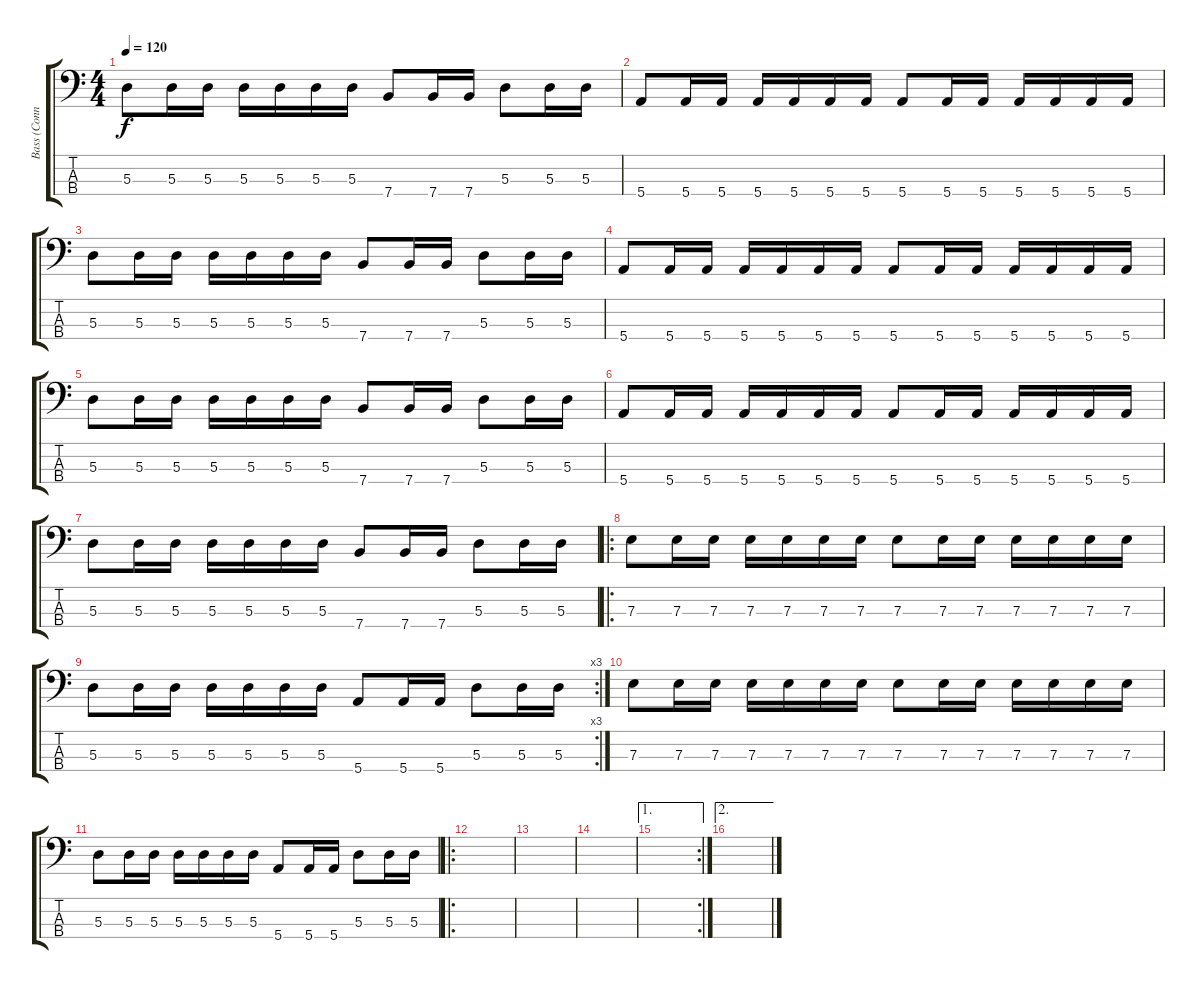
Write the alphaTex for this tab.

\track ("Bass (Connor)" "Bass (Conn") {instrument electricbasspick}
\staff {score tabs}
\tuning (G2 D2 A1 E1) {hide}
\ts (4 4)
\tempo 120
\clef f4
\ks c
5.3.8{dy f} 5.3.16 5.3.16 5.3.16 5.3.16 5.3.16 5.3.16 7.4.8 7.4.16 7.4.16 5.3.8 5.3.16 5.3.16 |
5.4.8 5.4.16 5.4.16 5.4.16 5.4.16 5.4.16 5.4.16 5.4.8 5.4.16 5.4.16 5.4.16 5.4.16 5.4.16 5.4.16 |
5.3.8 5.3.16 5.3.16 5.3.16 5.3.16 5.3.16 5.3.16 7.4.8 7.4.16 7.4.16 5.3.8 5.3.16 5.3.16 |
5.4.8 5.4.16 5.4.16 5.4.16 5.4.16 5.4.16 5.4.16 5.4.8 5.4.16 5.4.16 5.4.16 5.4.16 5.4.16 5.4.16 |
5.3.8 5.3.16 5.3.16 5.3.16 5.3.16 5.3.16 5.3.16 7.4.8 7.4.16 7.4.16 5.3.8 5.3.16 5.3.16 |
5.4.8 5.4.16 5.4.16 5.4.16 5.4.16 5.4.16 5.4.16 5.4.8 5.4.16 5.4.16 5.4.16 5.4.16 5.4.16 5.4.16 |
5.3.8 5.3.16 5.3.16 5.3.16 5.3.16 5.3.16 5.3.16 7.4.8 7.4.16 7.4.16 5.3.8 5.3.16 5.3.16 |
\ro
7.3.8 7.3.16 7.3.16 7.3.16 7.3.16 7.3.16 7.3.16 7.3.8 7.3.16 7.3.16 7.3.16 7.3.16 7.3.16 7.3.16 |
\rc 3
5.3.8 5.3.16 5.3.16 5.3.16 5.3.16 5.3.16 5.3.16 5.4.8 5.4.16 5.4.16 5.3.8 5.3.16 5.3.16 |
7.3.8 7.3.16 7.3.16 7.3.16 7.3.16 7.3.16 7.3.16 7.3.8 7.3.16 7.3.16 7.3.16 7.3.16 7.3.16 7.3.16 |
5.3.8 5.3.16 5.3.16 5.3.16 5.3.16 5.3.16 5.3.16 5.4.8 5.4.16 5.4.16 5.3.8 5.3.16 5.3.16 |
\ro
|
|
|
\ae 1
\rc 2
|
\ae 2
